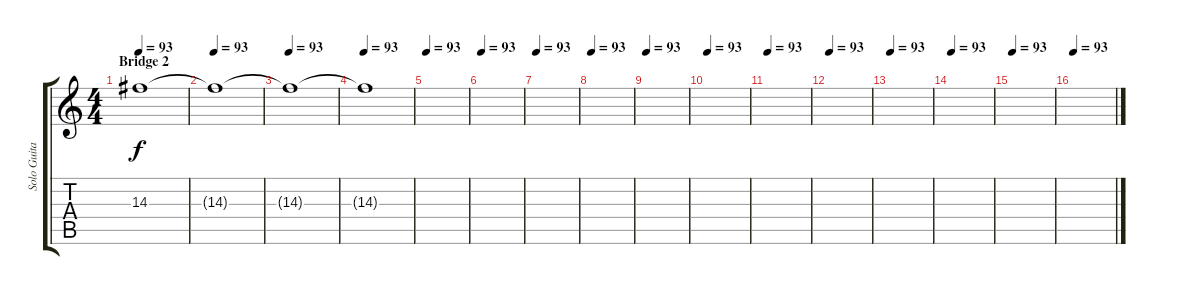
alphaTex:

\track ("Solo Guitar 1" "Solo Guita") {instrument distortionguitar}
\staff {score tabs}
\tuning (Db4 Ab3 E3 B2 Gb2 B1) {hide}
\ts (4 4)
\section ("" "Bridge 2")
\tempo 93
\clef g2
\ks c
14.3.1{dy f volume 16} |
\tempo 93
14.3{t}.1{volume 14} |
\tempo 93
14.3{t}.1{volume 11} |
\tempo 93
14.3{t}.1{volume 9} |
\tempo 93
|
\tempo 93
|
\tempo 93
|
\tempo 93
|
\tempo 93
|
\tempo 93
|
\tempo 93
|
\tempo 93
|
\tempo 93
|
\tempo 93
|
\tempo 93
|
\tempo 93
